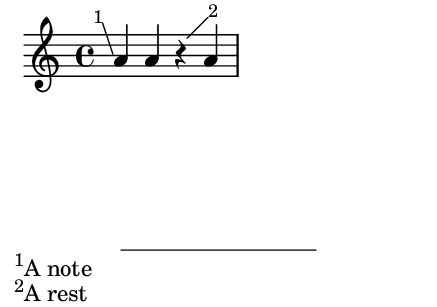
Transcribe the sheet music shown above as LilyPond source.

%% Generated by lilypond-book
%% Options: [exampleindent=10.16\mm,indent=0\mm,line-width=160\mm,paper-height=845.047\pt,paper-width=597.508\pt,papersize="a8landscape",quote]
\include "lilypond-book-preamble.ly"


% ****************************************************************
% Start cut-&-pastable-section
% ****************************************************************

#(ly:set-option 'eps-box-padding 3.000000)



\paper {
  #(set-paper-size "a8landscape")
  indent = 0\mm
}

\layout {
  
}




% ****************************************************************
% ly snippet:
% ****************************************************************
\sourcefileline 1398
\book {
  \header { tagline = ##f }
  \relative c'' {
    \footnote #'(-1 . 3) "A note" a4
    a4
    \footnote #'(2 . 2) "A rest" r4
    a4
  }
}


% ****************************************************************
% end ly snippet
% ****************************************************************
